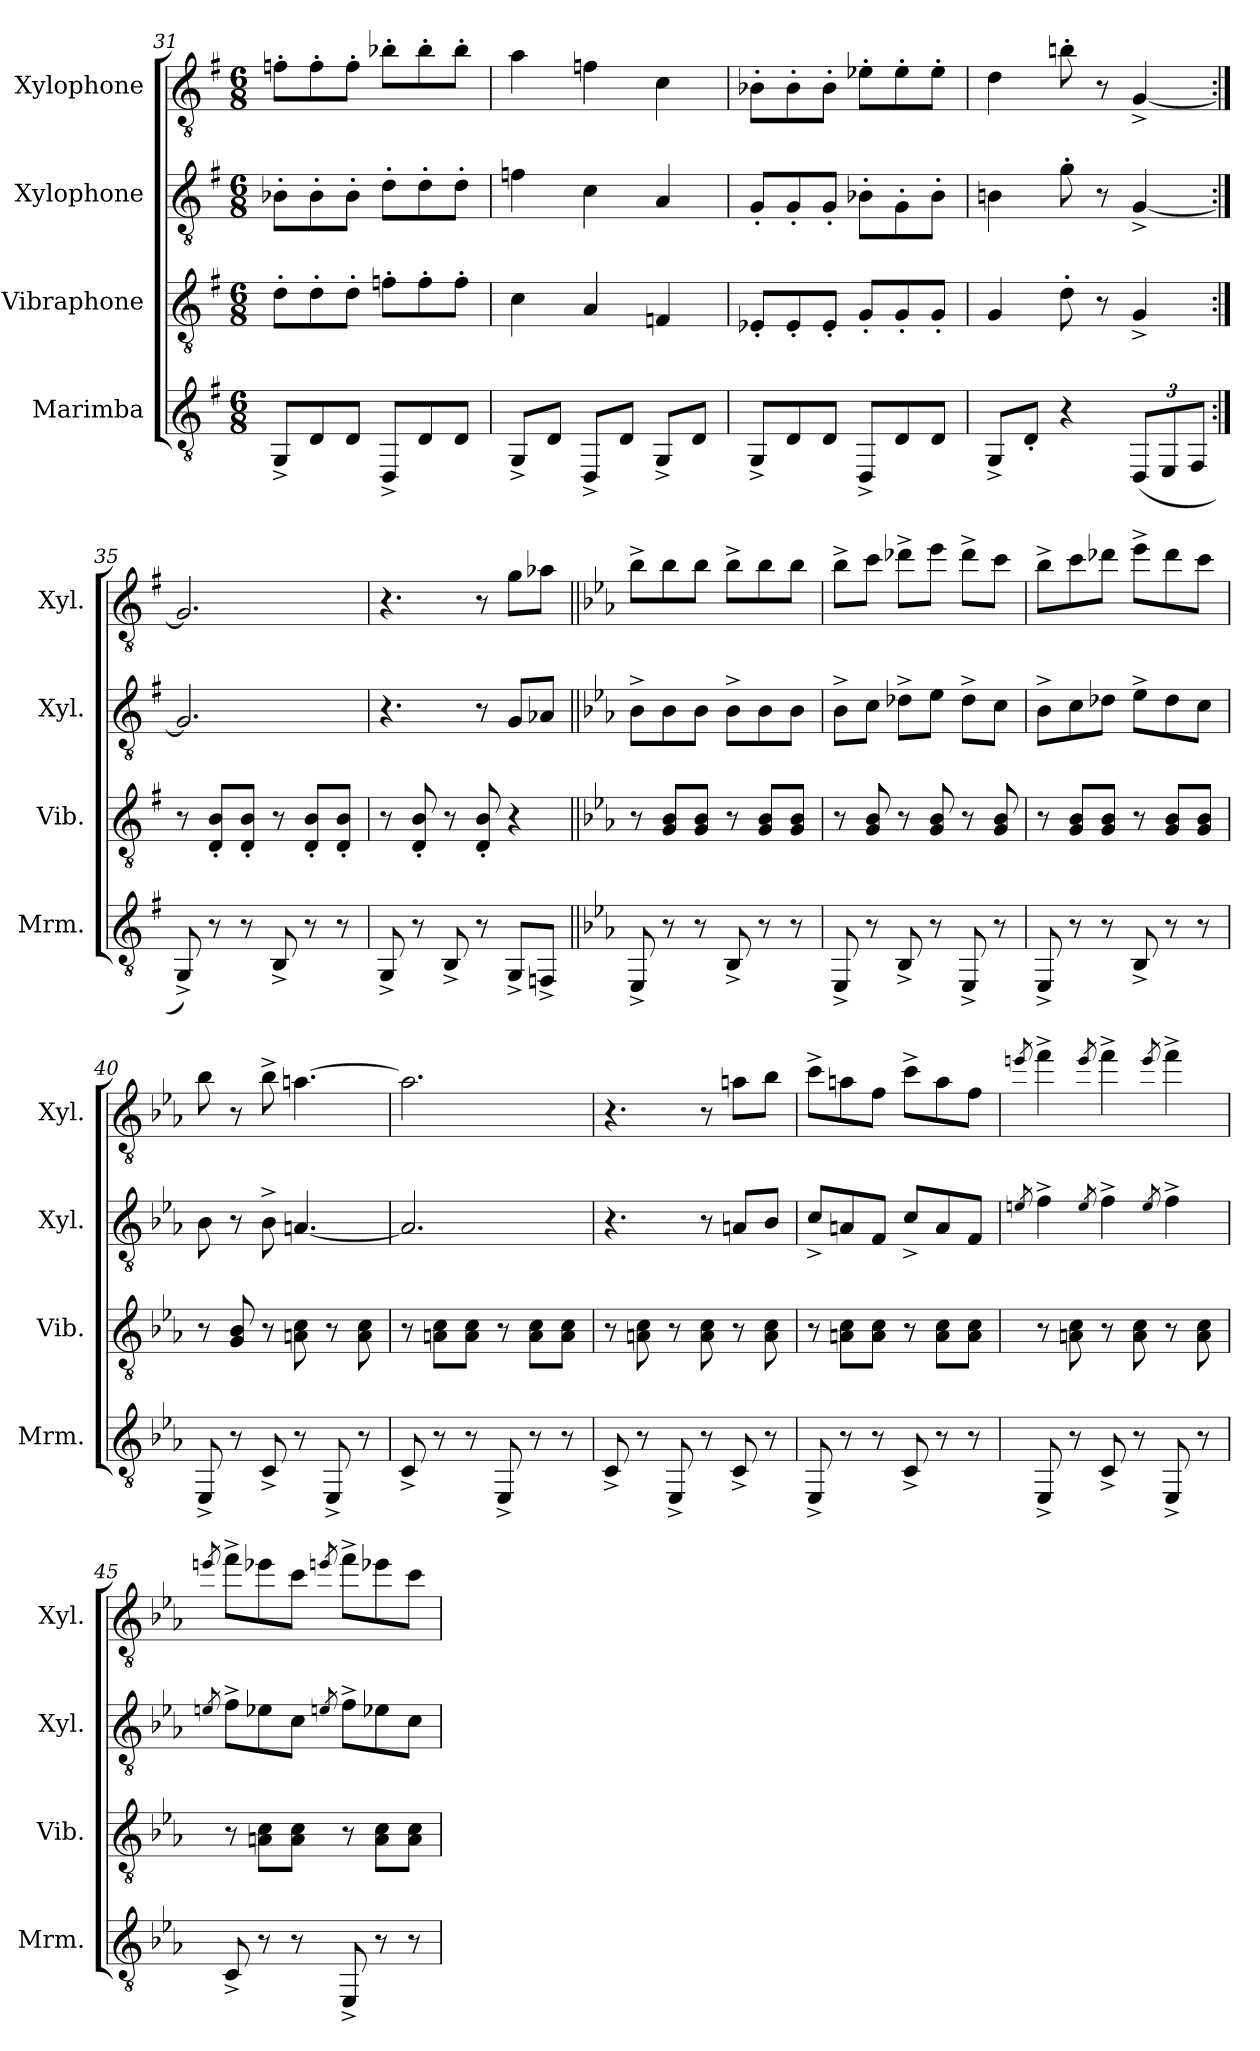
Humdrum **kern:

**kern	**kern	**kern	**kern
*part4	*part3	*part2	*part1
*staff4	*staff3	*staff2	*staff1
*I"Marimba	*I"Vibraphone	*I"Xylophone	*I"Xylophone
*I'Mrm.	*I'Vib.	*I'Xyl.	*I'Xyl.
*clefGv2	*clefGv2	*clefGv2	*clefGv2
*k[f#]	*k[f#]	*k[f#]	*k[f#]
*G:	*G:	*G:	*G:
*M6/8	*M6/8	*M6/8	*M6/8
=31	=31	=31	=31
8GG^/L	8d'\L	8B-X'\L	8fn'\L
8D/	8d'\	8B-'\	8f'\
8D/J	8d'\J	8B-'\J	8f'\J
8DD^/L	8fn'\L	8d'\L	8b-X'\L
8D/	8f'\	8d'\	8b-'\
8D/J	8f'\J	8d'\J	8b-'\J
=32	=32	=32	=32
8GG^/L	4c\	4fn\	4a\
8D/J	.	.	.
8DD^/L	4A/	4c\	4fn\
8D/J	.	.	.
8GG^/L	4Fn/	4A/	4c\
8D/J	.	.	.
!!LO:LB:g=z
=33	=33	=33	=33
8GG^/L	8E-X'/L	8G'/L	8B-X'\L
8D/	8E-'/	8G'/	8B-'\
8D/J	8E-'/J	8G'/J	8B-'\J
8DD^/L	8G'/L	8B-X'\L	8e-X'\L
8D/	8G'/	8G'\	8e-'\
8D/J	8G'/J	8B-'\J	8e-'\J
=34	=34	=34	=34
8GG^/L	4G/	4Bn\	4d\
8D'/J	.	.	.
4r	8d'\	8g'\	8bn'\
.	8r	8r	8r
*Xbrackettup	*	*	*
(12DD/L	4G^/	[4G^/	[4G^/
12EE/	.	.	.
12FF#/J	.	.	.
=35:|!	=35:|!	=35:|!	=35:|!
8GG^/)	8r	2.G/]	2.G/]
8r	8D/' 8B/'L	.	.
8r	8D/' 8B/'J	.	.
8BB^/	8r	.	.
8r	8D/' 8B/'L	.	.
8r	8D/' 8B/'J	.	.
=36	=36	=36	=36
8GG^/	8r	4.r	4.r
8r	8D/' 8B/'	.	.
8BB^/	8r	.	.
8r	8D/' 8B/'	8r	8r
8GG^/L	4r	8G/L	8g\L
8FFn^/J	.	8A-X/J	8a-X\J
!!LO:PB:g=z
=37||	=37||	=37||	=37||
*k[b-e-a-]	*k[b-e-a-]	*k[b-e-a-]	*k[b-e-a-]
*E-:	*E-:	*E-:	*E-:
8EE-^/	8r	8B-^\L	8b-^\L
8r	8G/ 8B-/L	8B-\	8b-\
8r	8G/ 8B-/J	8B-\J	8b-\J
8BB-^/	8r	8B-^\L	8b-^\L
8r	8G/ 8B-/L	8B-\	8b-\
8r	8G/ 8B-/J	8B-\J	8b-\J
=38	=38	=38	=38
8EE-^/	8r	8B-^\L	8b-^\L
8r	8G/ 8B-/	8c\J	8cc\J
8BB-^/	8r	8d-X^\L	8dd-X^\L
8r	8G/ 8B-/	8e-\J	8ee-\J
8EE-^/	8r	8d-^\L	8dd-^\L
8r	8G/ 8B-/	8c\J	8cc\J
=39	=39	=39	=39
8EE-^/	8r	8B-^\L	8b-^\L
8r	8G/ 8B-/L	8c\	8cc\
8r	8G/ 8B-/J	8d-X\J	8dd-X\J
8BB-^/	8r	8e-^\L	8ee-^\L
8r	8G/ 8B-/L	8d-\	8dd-\
8r	8G/ 8B-/J	8c\J	8cc\J
=40	=40	=40	=40
8EE-^/	8r	8B-\	8b-\
8r	8G/ 8B-/	8r	8r
8C^/	8r	8B-^\	8b-^\
8r	8An\ 8c\	[4.An/	[4.an\
8EE-^/	8r	.	.
8r	8A\ 8c\	.	.
!!LO:LB:g=z
=41	=41	=41	=41
8C^/	8r	2.A/]	2.a\]
8r	8An\ 8c\L	.	.
8r	8A\ 8c\J	.	.
8EE-^/	8r	.	.
8r	8A\ 8c\L	.	.
8r	8A\ 8c\J	.	.
=42	=42	=42	=42
8C^/	8r	4.r	4.r
8r	8An\ 8c\	.	.
8EE-^/	8r	.	.
8r	8A\ 8c\	8r	8r
8C^/	8r	8An/L	8an\L
8r	8A\ 8c\	8B-/J	8b-\J
=43	=43	=43	=43
8EE-^/	8r	8c^/L	8cc^\L
8r	8An\ 8c\L	8An/	8an\
8r	8A\ 8c\J	8F/J	8f\J
8C^/	8r	8c^/L	8cc^\L
8r	8A\ 8c\L	8A/	8a\
8r	8A\ 8c\J	8F/J	8f\J
=44	=44	=44	=44
.	.	8qen/	8qeen/
8EE-^/	8r	4f^\	4ff^\
8r	8An\ 8c\	.	.
.	.	8qe/	8qee/
8C^/	8r	4f^\	4ff^\
8r	8A\ 8c\	.	.
.	.	8qe/	8qee/
8EE-^/	8r	4f^\	4ff^\
8r	8A\ 8c\	.	.
!!LO:PB:g=z
=45	=45	=45	=45
.	.	8qen/	8qeen/
8C^/	8r	8f^\L	8ff^\L
8r	8An\ 8c\L	8e-X\	8ee-X\
8r	8A\ 8c\J	8c\J	8cc\J
.	.	8qen/	8qeen/
8EE-^/	8r	8f^\L	8ff^\L
8r	8A\ 8c\L	8e-X\	8ee-X\
8r	8A\ 8c\J	8c\J	8cc\J
=	=	=	=
*-	*-	*-	*-
